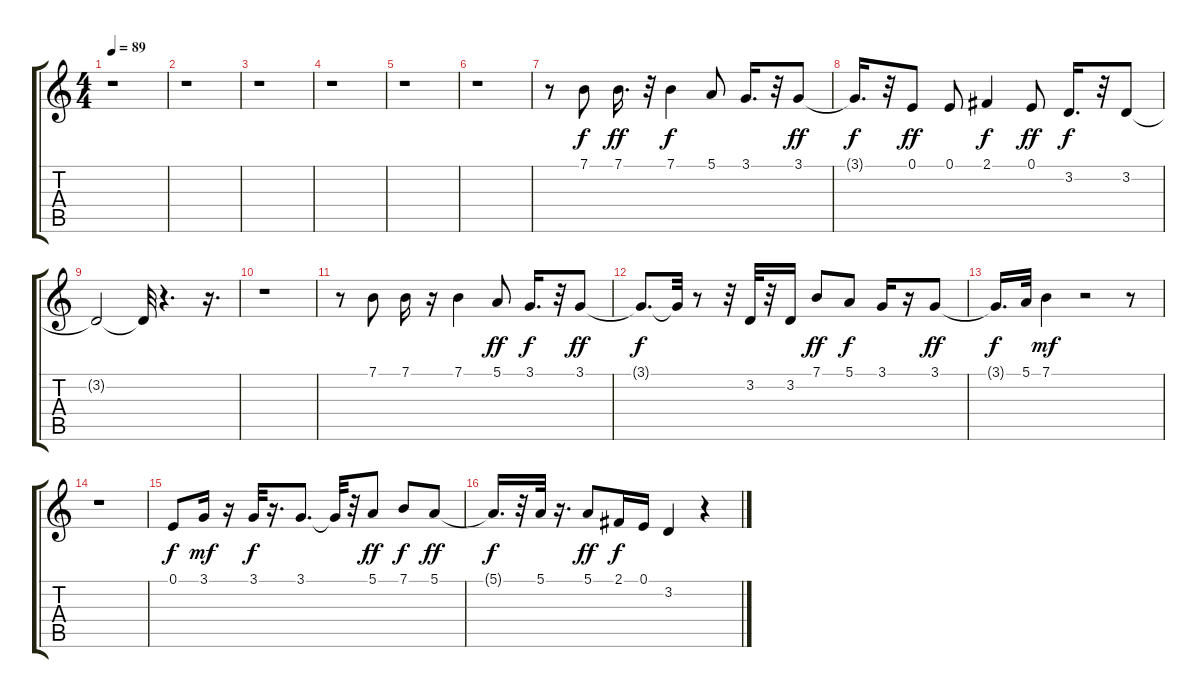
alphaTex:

\track "" {instrument clarinet}
\staff {score tabs}
\tuning (E4 B3 G3 D3 A2 E2) {hide}
\ts (4 4)
\tempo 89
\clef g2
\ks c
r.1{dy f instrument clarinet} |
r.1 |
r.1 |
r.1 |
r.1 |
r.1 |
r.8 7.1.8 7.1.16{d dy ff} r.32 7.1.4{dy f} 5.1.8 3.1.16{d} r.32 3.1.8{dy ff} |
3.1{t}.16{d dy f} r.32 0.1.8{dy ff} 0.1.8 2.1.4{dy f} 0.1.8{dy ff} 3.2.16{d dy f} r.32 3.2.8 |
3.2{t}.2 3.2{t}.32 r.4{d} r.16{d} |
r.1 |
r.8 7.1.8 7.1.16 r.16 7.1.4 5.1.8{dy ff} 3.1.16{d dy f} r.32 3.1.8{dy ff} |
3.1{t}.8{d dy f} 3.1{t}.32 r.8 r.32 3.2.32 r.32 3.2.16 7.1.8{dy ff} 5.1.8{dy f} 3.1.16 r.16 3.1.8{dy ff} |
3.1{t}.16{d dy f} 5.1.32 7.1.4{dy mf} r.2 r.8 |
r.1 |
0.1.8{dy f} 3.1.16{dy mf} r.16 3.1.32{dy f} r.16{d} 3.1.8{d} 3.1{t}.32 r.32 5.1.8{dy ff} 7.1.8{dy f} 5.1.8{dy ff} |
5.1{t}.16{d dy f} r.32 5.1.32 r.16{d} 5.1.8{dy ff} 2.1.16{dy f} 0.1.16 3.2.4 r.4
